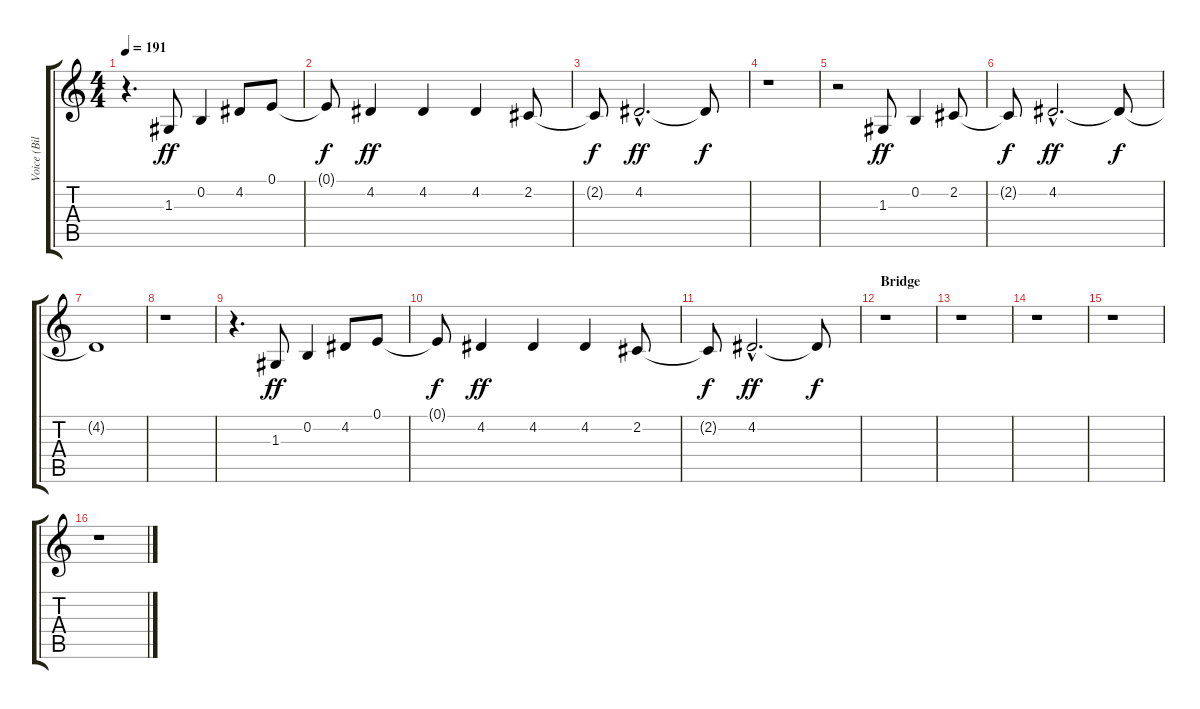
\track ("Voice (Billie Joe Armstrong)" "Voice (Bil") {instrument seashore}
\staff {score tabs}
\tuning (E4 B3 G3 D3 A2 E2) {hide}
\ts (4 4)
\tempo 191
\clef g2
\ks c
r.4{d dy f} 1.3.8{dy ff} 0.2.4 4.2.8 0.1.8 |
0.1{t}.8{dy f} 4.2.4{dy ff} 4.2.4 4.2.4 2.2.8 |
2.2{t}.8{dy f} 4.2{hac}.2{d dy ff} 4.2{t}.8{dy f} |
r.1 |
r.2 1.3.8{dy ff} 0.2.4 2.2.8 |
2.2{t}.8{dy f} 4.2{hac}.2{d dy ff} 4.2{t}.8{dy f} |
4.2{t}.1 |
r.1 |
r.4{d} 1.3.8{dy ff} 0.2.4 4.2.8 0.1.8 |
0.1{t}.8{dy f} 4.2.4{dy ff} 4.2.4 4.2.4 2.2.8 |
2.2{t}.8{dy f} 4.2{hac}.2{d dy ff} 4.2{t}.8{dy f} |
\section ("" "Bridge")
r.1 |
r.1 |
r.1 |
r.1 |
r.1
